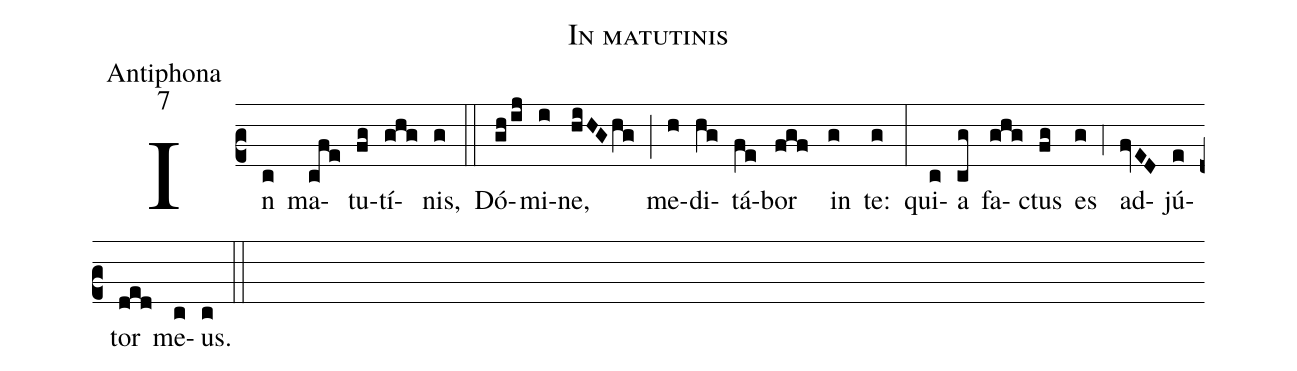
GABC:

name:In matutinis;
office-part:Antiphona;
mode:7;
%%
(c2) In(c) ma(cfe)tu(fg)tí(ghg)nis,(g) (::)
Dó(gh/ij)mi(i)ne,(hiHG/hg) (;) me(h)di(hg)tá(fe)bor(fgf) in(g) te:(g) (:)
qui(c)a(cg) fa(ghg)ctus(fg) es(g) (,4) ad(fvED)jú(e)tor(ded) me(c)us.(c) (::)
